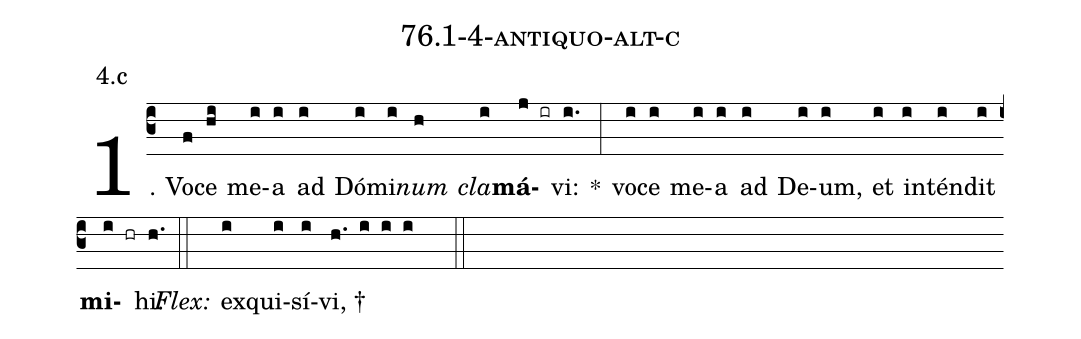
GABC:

name: 76.1-4-antiquo-alt-c;
annotation: 4.c;
%%
(c3)1. Vo(f)ce(hi) me(i)a(i) ad(i) Dó(i)mi(i)<i>num</i>(h) <i>cla</i>(i)<b>má</b>(j ir)vi:(i.) *(:) vo(i)ce(i) me(i)a(i) ad(i) De(i)um,(i) et(i) in(i)tén(i)dit(i) <b>mi</b>(i hr)hi.(h.) (::)
<i>Flex:</i>()  ex(i)qui(i)sí(i)vi, †(h. i i i  ::)
